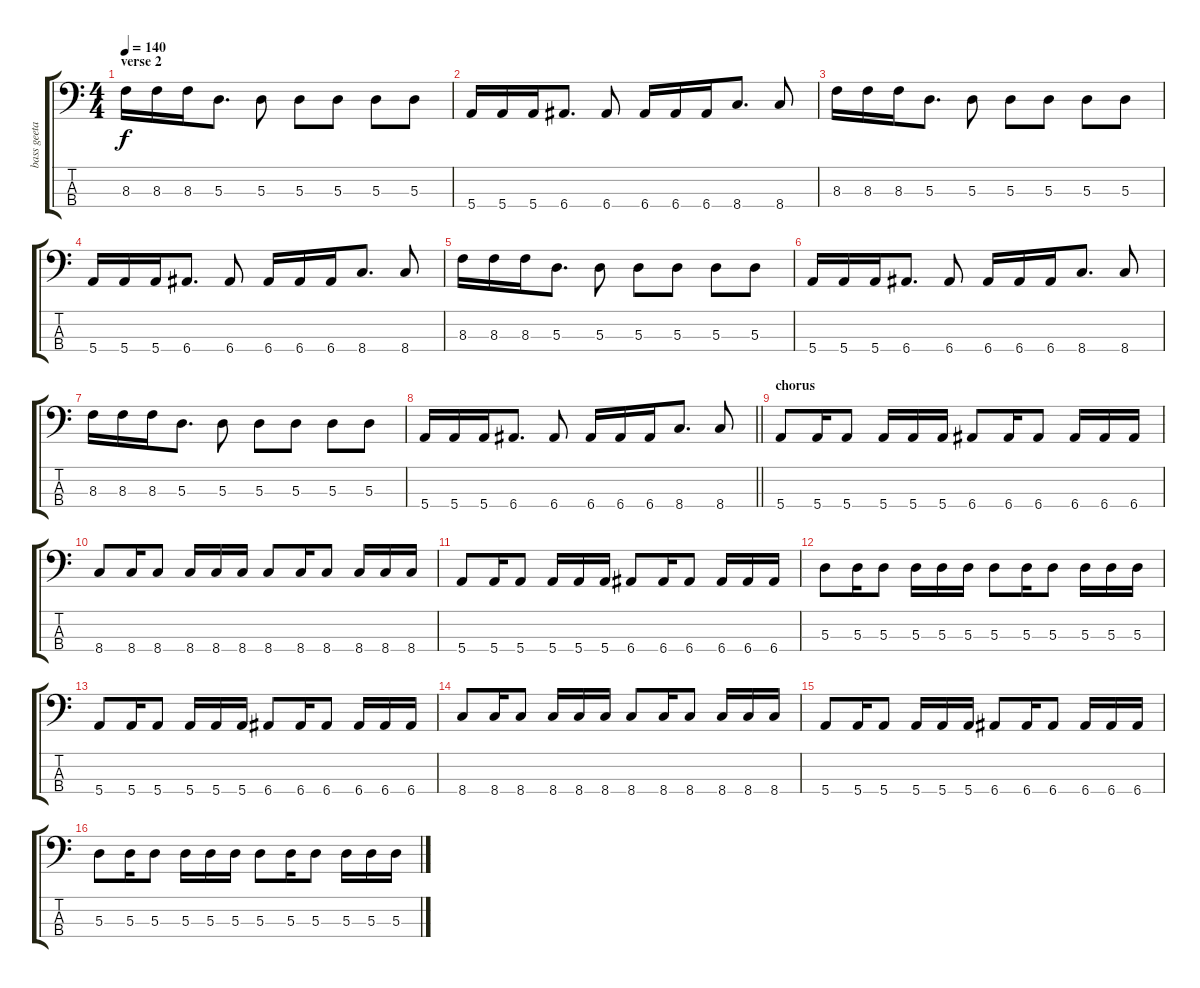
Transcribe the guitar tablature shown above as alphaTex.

\track ("bass geetar" "bass geeta") {instrument electricbasspick}
\staff {score tabs}
\tuning (G2 D2 A1 E1) {hide}
\ts (4 4)
\section ("" "verse 2")
\tempo 140
\clef f4
\ks c
8.3.16{dy f} 8.3.16 8.3.16 5.3.8{d} 5.3.8 5.3.8 5.3.8 5.3.8 5.3.8 |
5.4.16 5.4.16 5.4.16 6.4.8{d} 6.4.8 6.4.16 6.4.16 6.4.16 8.4.8{d} 8.4.8 |
8.3.16 8.3.16 8.3.16 5.3.8{d} 5.3.8 5.3.8 5.3.8 5.3.8 5.3.8 |
5.4.16 5.4.16 5.4.16 6.4.8{d} 6.4.8 6.4.16 6.4.16 6.4.16 8.4.8{d} 8.4.8 |
8.3.16 8.3.16 8.3.16 5.3.8{d} 5.3.8 5.3.8 5.3.8 5.3.8 5.3.8 |
5.4.16 5.4.16 5.4.16 6.4.8{d} 6.4.8 6.4.16 6.4.16 6.4.16 8.4.8{d} 8.4.8 |
8.3.16 8.3.16 8.3.16 5.3.8{d} 5.3.8 5.3.8 5.3.8 5.3.8 5.3.8 |
\barLineRight lightlight
5.4.16 5.4.16 5.4.16 6.4.8{d} 6.4.8 6.4.16 6.4.16 6.4.16 8.4.8{d} 8.4.8 |
\section ("" "chorus")
5.4.8 5.4.16 5.4.8 5.4.16 5.4.16 5.4.16 6.4.8 6.4.16 6.4.8 6.4.16 6.4.16 6.4.16 |
8.4.8 8.4.16 8.4.8 8.4.16 8.4.16 8.4.16 8.4.8 8.4.16 8.4.8 8.4.16 8.4.16 8.4.16 |
5.4.8 5.4.16 5.4.8 5.4.16 5.4.16 5.4.16 6.4.8 6.4.16 6.4.8 6.4.16 6.4.16 6.4.16 |
5.3.8 5.3.16 5.3.8 5.3.16 5.3.16 5.3.16 5.3.8 5.3.16 5.3.8 5.3.16 5.3.16 5.3.16 |
5.4.8 5.4.16 5.4.8 5.4.16 5.4.16 5.4.16 6.4.8 6.4.16 6.4.8 6.4.16 6.4.16 6.4.16 |
8.4.8 8.4.16 8.4.8 8.4.16 8.4.16 8.4.16 8.4.8 8.4.16 8.4.8 8.4.16 8.4.16 8.4.16 |
5.4.8 5.4.16 5.4.8 5.4.16 5.4.16 5.4.16 6.4.8 6.4.16 6.4.8 6.4.16 6.4.16 6.4.16 |
5.3.8 5.3.16 5.3.8 5.3.16 5.3.16 5.3.16 5.3.8 5.3.16 5.3.8 5.3.16 5.3.16 5.3.16
